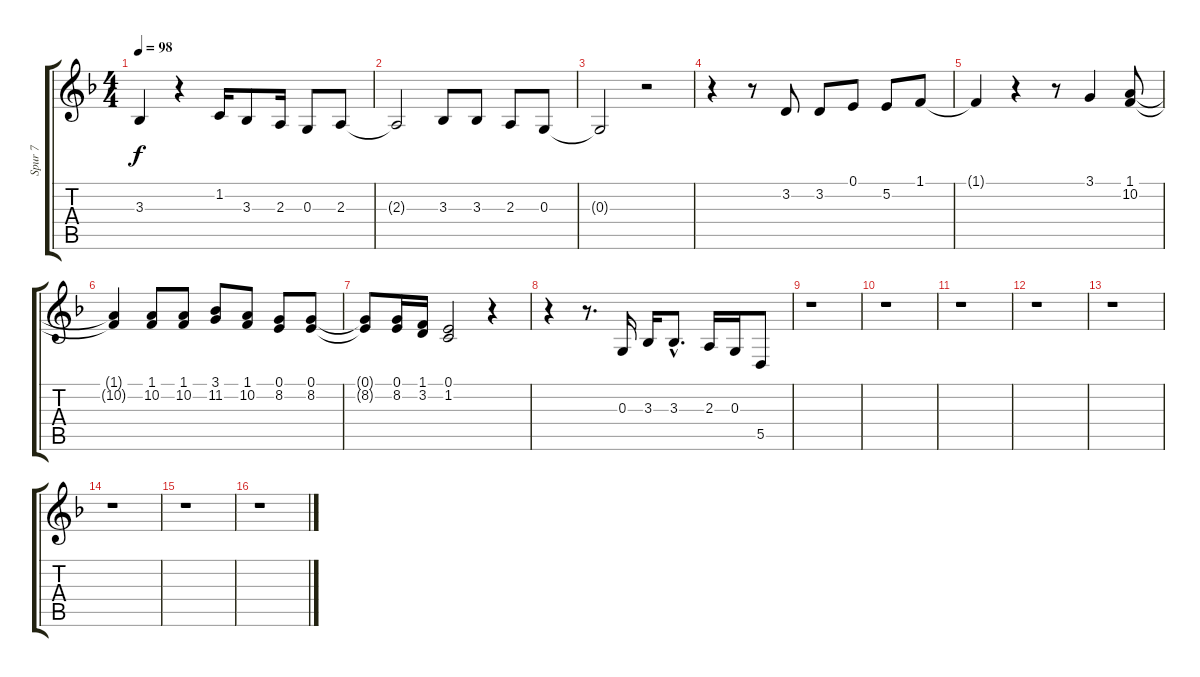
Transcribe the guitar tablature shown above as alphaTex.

\track ("Spur 7" "Spur 7") {instrument reversecymbal}
\staff {score tabs}
\tuning (E4 B3 G3 D3 A2 E2) {hide}
\ts (4 4)
\tempo 98
\clef g2
\ks dminor
3.3{t}.4{dy f} r.4 1.2.16 3.3.8 2.3.16 0.3.8 2.3.8 |
2.3{t}.2 3.3.8 3.3.8 2.3.8 0.3.8 |
0.3{t}.2 r.2 |
r.4 r.8 3.2.8 3.2.8 0.1.8 5.2.8 1.1.8 |
1.1{t}.4 r.4 r.8 3.1.4 (1.1 10.2).8 |
(1.1{t} 10.2{t}).4 (1.1 10.2).8 (1.1 10.2).8 (3.1 11.2).8 (1.1 10.2).8 (0.1 8.2).8 (0.1 8.2).8 |
(0.1{t} 8.2{t}).8 (0.1 8.2).16 (1.1 3.2).16 (0.1 1.2).2 r.4 |
r.4 r.8{d} 0.3.16 3.3.16 3.3{hac}.8{d} 2.3.16 0.3.16 5.5.8 |
r.1 |
r.1 |
r.1 |
r.1 |
r.1 |
r.1 |
r.1 |
r.1
